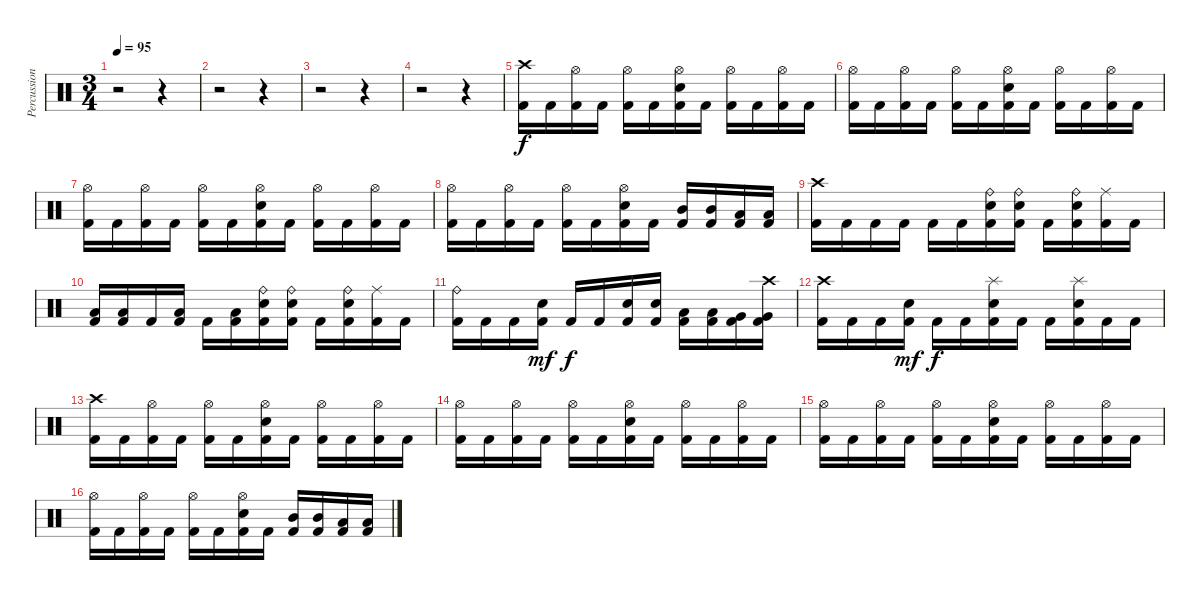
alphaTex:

\track ("Percussion" "Percussion") {instrument percussion}
\staff {score}
\articulation defaults
\ts (3 4)
\section ("" "")
\tempo 95
\clef neutral
\ks c
r.2{dy f} r.4 |
r.2 r.4 |
r.2 r.4 |
r.2 r.4 |
\section ("" "")
("Crash high (hit)" "Kick (hit) 2").16 "Kick (hit) 2".16 ("Hi-Hat (open)" "Kick (hit) 2").16 "Kick (hit) 2".16 ("Hi-Hat (open)" "Kick (hit) 2").16 "Kick (hit) 2".16 ("Hi-Hat (open)" "Electric Snare (hit)" "Kick (hit) 2").16 "Kick (hit) 2".16 ("Hi-Hat (open)" "Kick (hit) 2").16 "Kick (hit) 2".16 ("Hi-Hat (open)" "Kick (hit) 2").16 "Kick (hit) 2".16 |
("Hi-Hat (open)" "Kick (hit) 2").16 "Kick (hit) 2".16 ("Hi-Hat (open)" "Kick (hit) 2").16 "Kick (hit) 2".16 ("Hi-Hat (open)" "Kick (hit) 2").16 "Kick (hit) 2".16 ("Hi-Hat (open)" "Electric Snare (hit)" "Kick (hit) 2").16 "Kick (hit) 2".16 ("Hi-Hat (open)" "Kick (hit) 2").16 "Kick (hit) 2".16 ("Hi-Hat (open)" "Kick (hit) 2").16 "Kick (hit) 2".16 |
("Hi-Hat (open)" "Kick (hit) 2").16 "Kick (hit) 2".16 ("Hi-Hat (open)" "Kick (hit) 2").16 "Kick (hit) 2".16 ("Hi-Hat (open)" "Kick (hit) 2").16 "Kick (hit) 2".16 ("Hi-Hat (open)" "Electric Snare (hit)" "Kick (hit) 2").16 "Kick (hit) 2".16 ("Hi-Hat (open)" "Kick (hit) 2").16 "Kick (hit) 2".16 ("Hi-Hat (open)" "Kick (hit) 2").16 "Kick (hit) 2".16 |
("Hi-Hat (open)" "Kick (hit) 2").16 "Kick (hit) 2".16 ("Hi-Hat (open)" "Kick (hit) 2").16 "Kick (hit) 2".16 ("Hi-Hat (open)" "Kick (hit) 2").16 "Kick (hit) 2".16 ("Hi-Hat (open)" "Electric Snare (hit)" "Kick (hit) 2").16 "Kick (hit) 2".16 ("Mid Tom (hit)" "Kick (hit) 2").16 ("Mid Tom (hit)" "Kick (hit) 2").16 ("Low Tom (hit)" "Kick (hit) 2").16 ("Low Tom (hit)" "Kick (hit) 2").16 |
("Crash high (hit)" "Kick (hit) 2").16 "Kick (hit) 2".16 "Kick (hit) 2".16 "Kick (hit) 2".16 "Kick (hit) 2".16 "Kick (hit) 2".16 ("Ride (bell)" "Electric Snare (hit)" "Kick (hit) 2").16 ("Ride (bell)" "Electric Snare (hit)" "Kick (hit) 2").16 "Kick (hit) 2".16 ("Ride (bell)" "Electric Snare (hit)" "Kick (hit) 2").16 ("Ride (middle)" "Kick (hit) 2").16 "Kick (hit) 2".16 |
("Low Tom (hit)" "Kick (hit) 2").16 ("Low Tom (hit)" "Kick (hit) 2").16 "Kick (hit) 2".16 ("Low Tom (hit)" "Kick (hit) 2").16 "Kick (hit) 2".16 ("Low Tom (hit)" "Kick (hit) 2").16 ("Ride (bell)" "Electric Snare (hit)" "Kick (hit) 2").16 ("Ride (bell)" "Electric Snare (hit)" "Kick (hit) 2").16 "Kick (hit) 2".16 ("Ride (bell)" "Electric Snare (hit)" "Kick (hit) 2").16 ("Ride (middle)" "Kick (hit) 2").16 "Kick (hit) 2".16 |
("Ride (bell)" "Kick (hit) 2").16 "Kick (hit) 2".16 "Kick (hit) 2".16 ("Electric Snare (hit)" "Kick (hit) 2").16{dy mf} "Kick (hit) 2".16{dy f} "Kick (hit) 2".16 ("Electric Snare (hit)" "Kick (hit) 2").16 ("Electric Snare (hit)" "Kick (hit) 2").16 ("Low Tom (hit)" "Kick (hit) 2").16 ("Low Tom (hit)" "Kick (hit) 2").16 ("Very Low Tom (hit)" "Kick (hit) 2").16 ("Crash high (hit)" "Very Low Tom (hit)" "Kick (hit) 2").16 |
("Crash high (hit)" "Kick (hit) 2").16 "Kick (hit) 2".16 "Kick (hit) 2".16 ("Electric Snare (hit)" "Kick (hit) 2").16{dy mf} "Kick (hit) 2".16{dy f} "Kick (hit) 2".16 ("Splash (hit)" "Electric Snare (hit)" "Kick (hit) 2").16 "Kick (hit) 2".16 "Kick (hit) 2".16 ("Splash (hit)" "Electric Snare (hit)" "Kick (hit) 2").16 "Kick (hit) 2".16 "Kick (hit) 2".16 |
("Crash high (hit)" "Kick (hit) 2").16 "Kick (hit) 2".16 ("Hi-Hat (open)" "Kick (hit) 2").16 "Kick (hit) 2".16 ("Hi-Hat (open)" "Kick (hit) 2").16 "Kick (hit) 2".16 ("Hi-Hat (open)" "Electric Snare (hit)" "Kick (hit) 2").16 "Kick (hit) 2".16 ("Hi-Hat (open)" "Kick (hit) 2").16 "Kick (hit) 2".16 ("Hi-Hat (open)" "Kick (hit) 2").16 "Kick (hit) 2".16 |
("Hi-Hat (open)" "Kick (hit) 2").16 "Kick (hit) 2".16 ("Hi-Hat (open)" "Kick (hit) 2").16 "Kick (hit) 2".16 ("Hi-Hat (open)" "Kick (hit) 2").16 "Kick (hit) 2".16 ("Hi-Hat (open)" "Electric Snare (hit)" "Kick (hit) 2").16 "Kick (hit) 2".16 ("Hi-Hat (open)" "Kick (hit) 2").16 "Kick (hit) 2".16 ("Hi-Hat (open)" "Kick (hit) 2").16 "Kick (hit) 2".16 |
("Hi-Hat (open)" "Kick (hit) 2").16 "Kick (hit) 2".16 ("Hi-Hat (open)" "Kick (hit) 2").16 "Kick (hit) 2".16 ("Hi-Hat (open)" "Kick (hit) 2").16 "Kick (hit) 2".16 ("Hi-Hat (open)" "Electric Snare (hit)" "Kick (hit) 2").16 "Kick (hit) 2".16 ("Hi-Hat (open)" "Kick (hit) 2").16 "Kick (hit) 2".16 ("Hi-Hat (open)" "Kick (hit) 2").16 "Kick (hit) 2".16 |
("Hi-Hat (open)" "Kick (hit) 2").16 "Kick (hit) 2".16 ("Hi-Hat (open)" "Kick (hit) 2").16 "Kick (hit) 2".16 ("Hi-Hat (open)" "Kick (hit) 2").16 "Kick (hit) 2".16 ("Hi-Hat (open)" "Electric Snare (hit)" "Kick (hit) 2").16 "Kick (hit) 2".16 ("Mid Tom (hit)" "Kick (hit) 2").16 ("Mid Tom (hit)" "Kick (hit) 2").16 ("Low Tom (hit)" "Kick (hit) 2").16 ("Low Tom (hit)" "Kick (hit) 2").16
